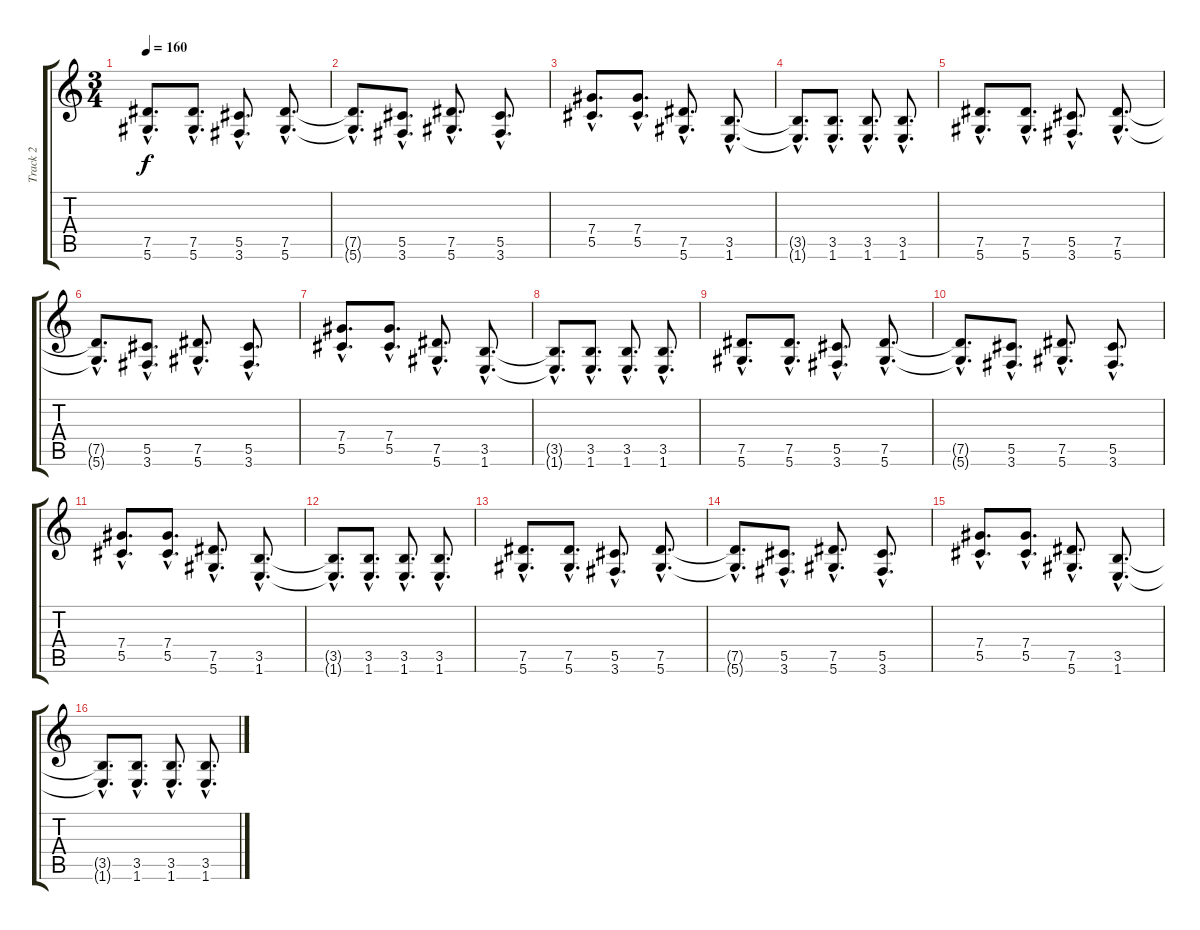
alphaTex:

\track ("Track 2" "Track 2") {instrument overdrivenguitar}
\staff {score tabs}
\tuning (Eb4 Bb3 Gb3 Db3 Ab2 Eb2) {hide}
\ts (3 4)
\tempo 160
\clef g2
\ks c
(7.5{hac} 5.6{hac}).8{d dy f} (7.5{hac} 5.6{hac}).8{d} (5.5{hac} 3.6{hac}).8{d} (7.5{hac} 5.6{hac}).8{d} |
(7.5{hac t} 5.6{hac t}).8{d} (5.5{hac} 3.6{hac}).8{d} (7.5{hac} 5.6{hac}).8{d} (5.5{hac} 3.6{hac}).8{d} |
(7.4{hac} 5.5{hac}).8{d} (7.4{hac} 5.5{hac}).8{d} (7.5{hac} 5.6{hac}).8{d} (3.5{hac} 1.6{hac}).8{d} |
(3.5{hac t} 1.6{hac t}).8{d} (3.5{hac} 1.6{hac}).8{d} (3.5{hac} 1.6{hac}).8{d} (3.5{hac} 1.6{hac}).8{d} |
(7.5{hac} 5.6{hac}).8{d} (7.5{hac} 5.6{hac}).8{d} (5.5{hac} 3.6{hac}).8{d} (7.5{hac} 5.6{hac}).8{d} |
(7.5{hac t} 5.6{hac t}).8{d} (5.5{hac} 3.6{hac}).8{d} (7.5{hac} 5.6{hac}).8{d} (5.5{hac} 3.6{hac}).8{d} |
(7.4{hac} 5.5{hac}).8{d} (7.4{hac} 5.5{hac}).8{d} (7.5{hac} 5.6{hac}).8{d} (3.5{hac} 1.6{hac}).8{d} |
(3.5{hac t} 1.6{hac t}).8{d} (3.5{hac} 1.6{hac}).8{d} (3.5{hac} 1.6{hac}).8{d} (3.5{hac} 1.6{hac}).8{d} |
(7.5{hac} 5.6{hac}).8{d} (7.5{hac} 5.6{hac}).8{d} (5.5{hac} 3.6{hac}).8{d} (7.5{hac} 5.6{hac}).8{d} |
(7.5{hac t} 5.6{hac t}).8{d} (5.5{hac} 3.6{hac}).8{d} (7.5{hac} 5.6{hac}).8{d} (5.5{hac} 3.6{hac}).8{d} |
(7.4{hac} 5.5{hac}).8{d} (7.4{hac} 5.5{hac}).8{d} (7.5{hac} 5.6{hac}).8{d} (3.5{hac} 1.6{hac}).8{d} |
(3.5{hac t} 1.6{hac t}).8{d} (3.5{hac} 1.6{hac}).8{d} (3.5{hac} 1.6{hac}).8{d} (3.5{hac} 1.6{hac}).8{d} |
(7.5{hac} 5.6{hac}).8{d} (7.5{hac} 5.6{hac}).8{d} (5.5{hac} 3.6{hac}).8{d} (7.5{hac} 5.6{hac}).8{d} |
(7.5{hac t} 5.6{hac t}).8{d} (5.5{hac} 3.6{hac}).8{d} (7.5{hac} 5.6{hac}).8{d} (5.5{hac} 3.6{hac}).8{d} |
(7.4{hac} 5.5{hac}).8{d} (7.4{hac} 5.5{hac}).8{d} (7.5{hac} 5.6{hac}).8{d} (3.5{hac} 1.6{hac}).8{d} |
(3.5{hac t} 1.6{hac t}).8{d} (3.5{hac} 1.6{hac}).8{d} (3.5{hac} 1.6{hac}).8{d} (3.5{hac} 1.6{hac}).8{d}
